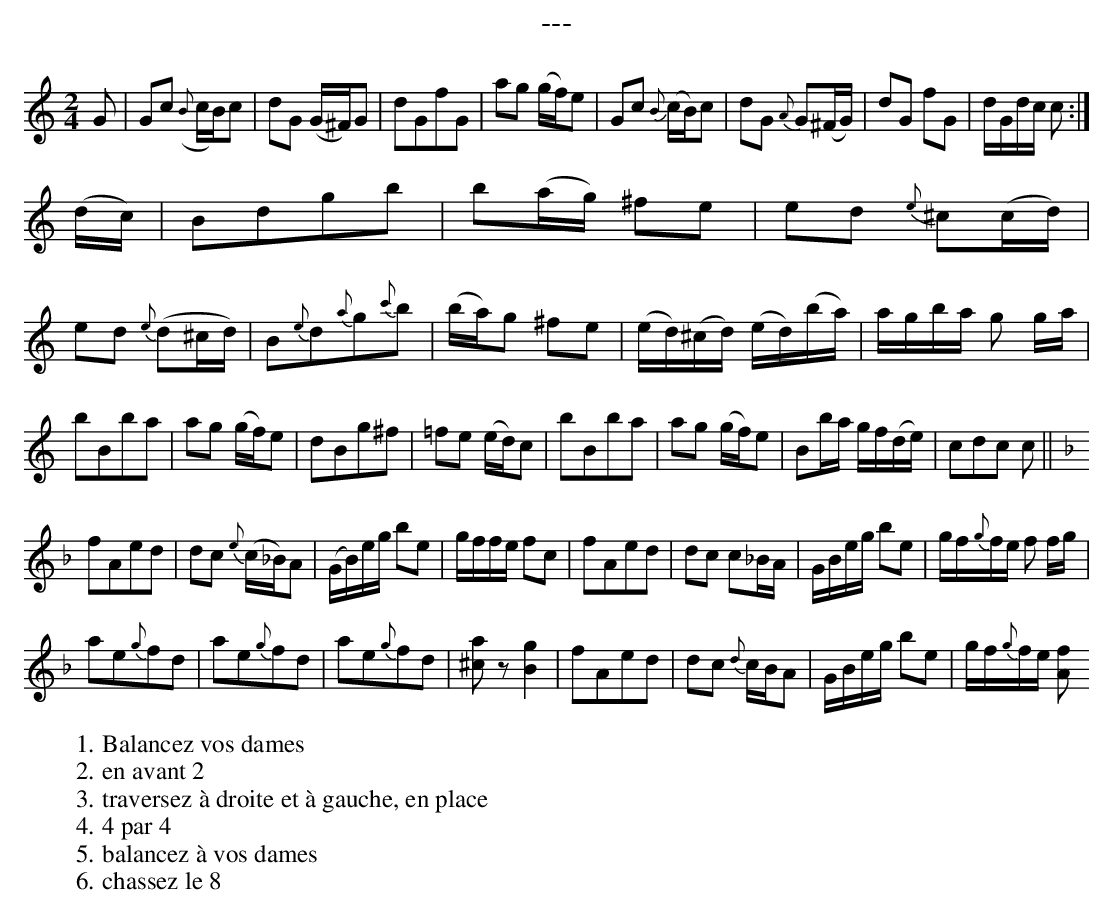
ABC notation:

X:1
T:---
M:2/4
K:Cmaj
L:1/8
G|Gc ({B}c/2B/2)c|dG (G/2^F/2)G|dGfG|ag (g/2f/2)e|Gc {B}(c/2B/2)c|dG {A}G(^F/2G/2)|dG fG|d/2G/2d/2c/2 c:|
(d/2c/2)|Bdgb|b(a/2g/2) ^fe|ed {e}^c(c/2d/2)|ed {e}(d^c/2d/2)|B{e}d{a}g{c'}b|(b/2a/2)g ^fe|(e/2d/2)(^c/2d/2) (e/2d/2)(b/2a/2)|a/2g/2b/2a/2 g g/2a/2|
bBba|ag (g/2f/2)e|dBg^f|=fe (e/2d/2)c|bBba|ag (g/2f/2)e|Bb/2a/2 g/2f/2(d/2e/2)|cdc c||
K:Fmaj
fAed|dc {e}(c/2_B/2)A|(G/2B/2)e/2g/2 be|g/2f/2f/2e/2 fc|fAed|dc c_B/2A/2|G/2B/2e/2g/2 be|g/2f/2{g}f/2e/2 f f/2g/2|
ae{g}fd|ae{g}fd|ae{g}fd|[a^c]z[g2B2]|fAed|dc {d}c/2B/2A|G/2B/2e/2g/2 be|g/2f/2{g}f/2e/2 [fA]
W:1.Balancez vos dames
W:2.en avant 2
W:3.traversez à droite et à gauche, en place
W:4.4 par 4
W:5.balancez à vos dames
W:6.chassez le 8
